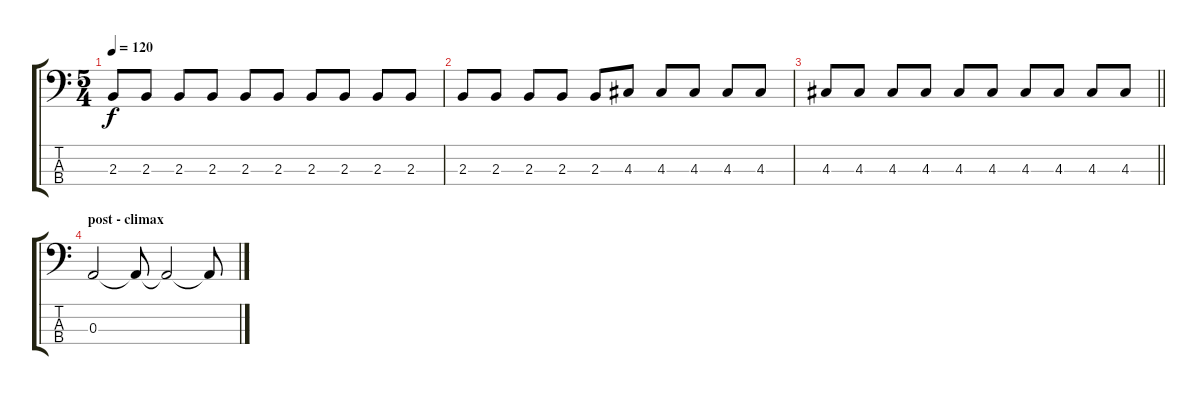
\track "" {instrument electricbassfinger}
\staff {score tabs}
\tuning (G2 D2 A1 E1) {hide}
\ts (5 4)
\tempo 120
\clef f4
\ks c
2.3.8{dy f} 2.3.8 2.3.8 2.3.8 2.3.8 2.3.8 2.3.8 2.3.8 2.3.8 2.3.8 |
2.3.8 2.3.8 2.3.8 2.3.8 2.3.8 4.3.8 4.3.8 4.3.8 4.3.8 4.3.8 |
\barLineRight lightlight
4.3.8 4.3.8 4.3.8 4.3.8 4.3.8 4.3.8 4.3.8 4.3.8 4.3.8 4.3.8 |
\section ("" "post - climax")
0.3.2 0.3{t}.8 0.3{t}.2 0.3{t}.8
